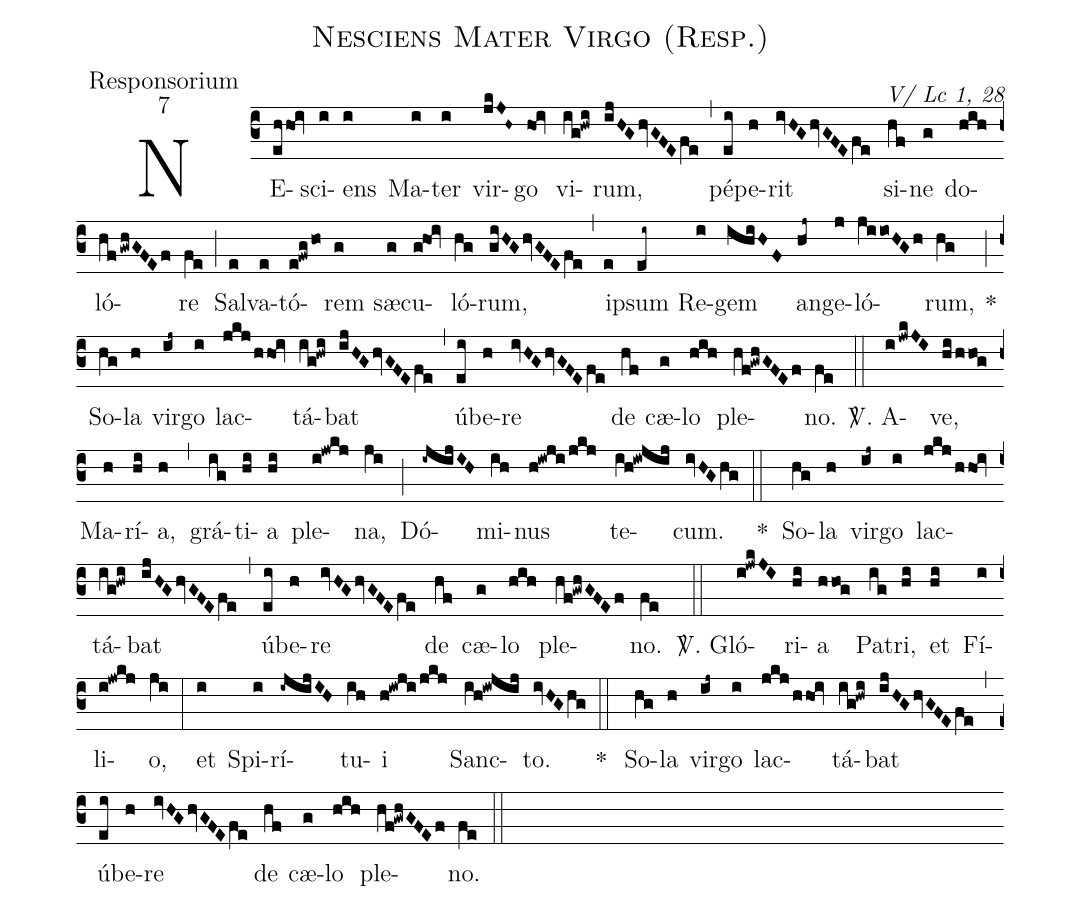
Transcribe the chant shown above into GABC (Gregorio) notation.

name:Nesciens Mater Virgo (Resp.);
office-part:Responsorium;
mode:7;
commentary:V/ Lc 1, 28;
%%
(c3)NE(ehhoi)sci(i)ens(i) Ma(i)ter(i) vir(jkJH~)go(hoi) vi(ig!hwi)rum,(ijHGhvGFEfe) (,) pé(ei)pe(h)rit(ivHGhvGFEfe) si(hf)ne(g) do(hih)ló(hf/gwhGFEf)re(fe) (;) Sal(e)va(e)tó(e!fwg/ho)rem(g) sæ(g)cu(g!hoi)ló(hg)rum,(giHGhvGFEfe) (,) ip(e)sum(ei~) Re(i)gem(ihiHF) an(hj~)ge(j)ló(jiioHGh)rum,(hg) *(;) So(hg)la(h) vir(ij~)go(i) lac(jkjhhoi)tá(ig!hwi)bat(ijHGhvGFEfe) (,) ú(ei)be(h)re(ivHGhvGFEfe) de(hf) cæ(g)lo(hih) ple(hf!gwhGFEf)no.(fe) (::)

<sp>V/</sp>. A(ijwkJI)ve,(hi/hhog) Ma(h)rí(hi)a,(h) (,) grá(ig)ti(hi)a(hi) ple(i!jwkj)na,(ji) (;) Dó(-ijijIH)mi(ih)nus(h!iwji/jkj) te(ih!iwjij)cum.(ivHGhg) (::)
*() So(hg)la(h) vir(ij~)go(i) lac(jkjhhoi)tá(ig!hwi)bat(ijHGhvGFEfe) (,) ú(ei)be(h)re(ivHGhvGFEfe) de(hf) cæ(g)lo(hih) ple(hf!gwhGFEf)no.(fe) (::)

<sp>V/</sp>. Gló(i!jwkJI)ri(hi)a(hhog) Pa(ig)tri,(hi) et(hi) Fí(i)li(i!jwkj)o,(ji) (:) et(i) Spi(i)rí(-ijijIH)tu(ih)i(h!iwji/jkj) Sanc(ih!iwjij)to.(ivHGhg) (::)
*() So(hg)la(h) vir(ij~)go(i) lac(jkjhhoi)tá(ig!hwi)bat(ijHGhvGFEfe) (,) ú(ei)be(h)re(ivHGhvGFEfe) de(hf) cæ(g)lo(hih) ple(hf!gwhGFEf)no.(fe) (::)
